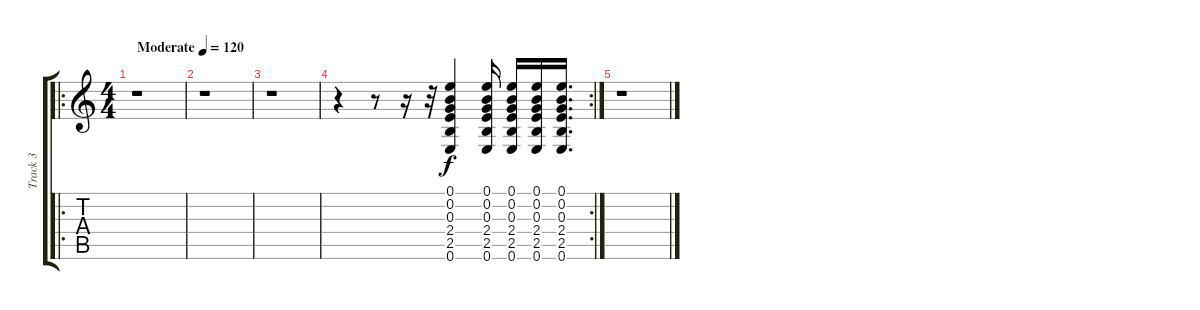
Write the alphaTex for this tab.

\track ("Track 3" "Track 3") {instrument acousticguitarsteel}
\staff {score tabs}
\tuning (E4 B3 G3 D3 A2 E2) {hide}
\ro
\ts (4 4)
\tempo (120 "Moderate")
\clef g2
\ks c
r.1{dy f instrument acousticguitarsteel} |
r.1 |
r.1 |
\rc 2
r.4 r.8 r.16 r.32 (0.1 0.2 0.3 2.4 2.5 0.6).4 (0.1 0.2 0.3 2.4 2.5 0.6).16 (0.1 0.2 0.3 2.4 2.5 0.6).16 (0.1 0.2 0.3 2.4 2.5 0.6).16 (0.1 0.2 0.3 2.4 2.5 0.6).16{d} |
r.1
